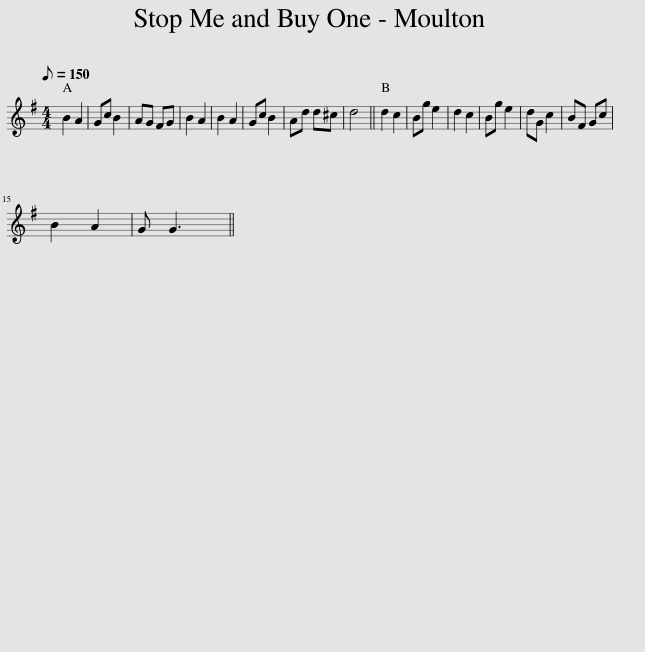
X:1
L:1/8
Q:1/8=150
M:4/4
I:linebreak $
K:G
V:1 treble
V:1
 B2 A2 | Gc B2 | AG FG | B2 A2 | B2 A2 | %5
 Gc B2 | Ad d^c | d4 || d2 c2 | Bg e2 | %10
 d2 c2 | Bg e2 | dG c2 | BF Gc |$ B2 A2 | %15
 G G3 || %16
